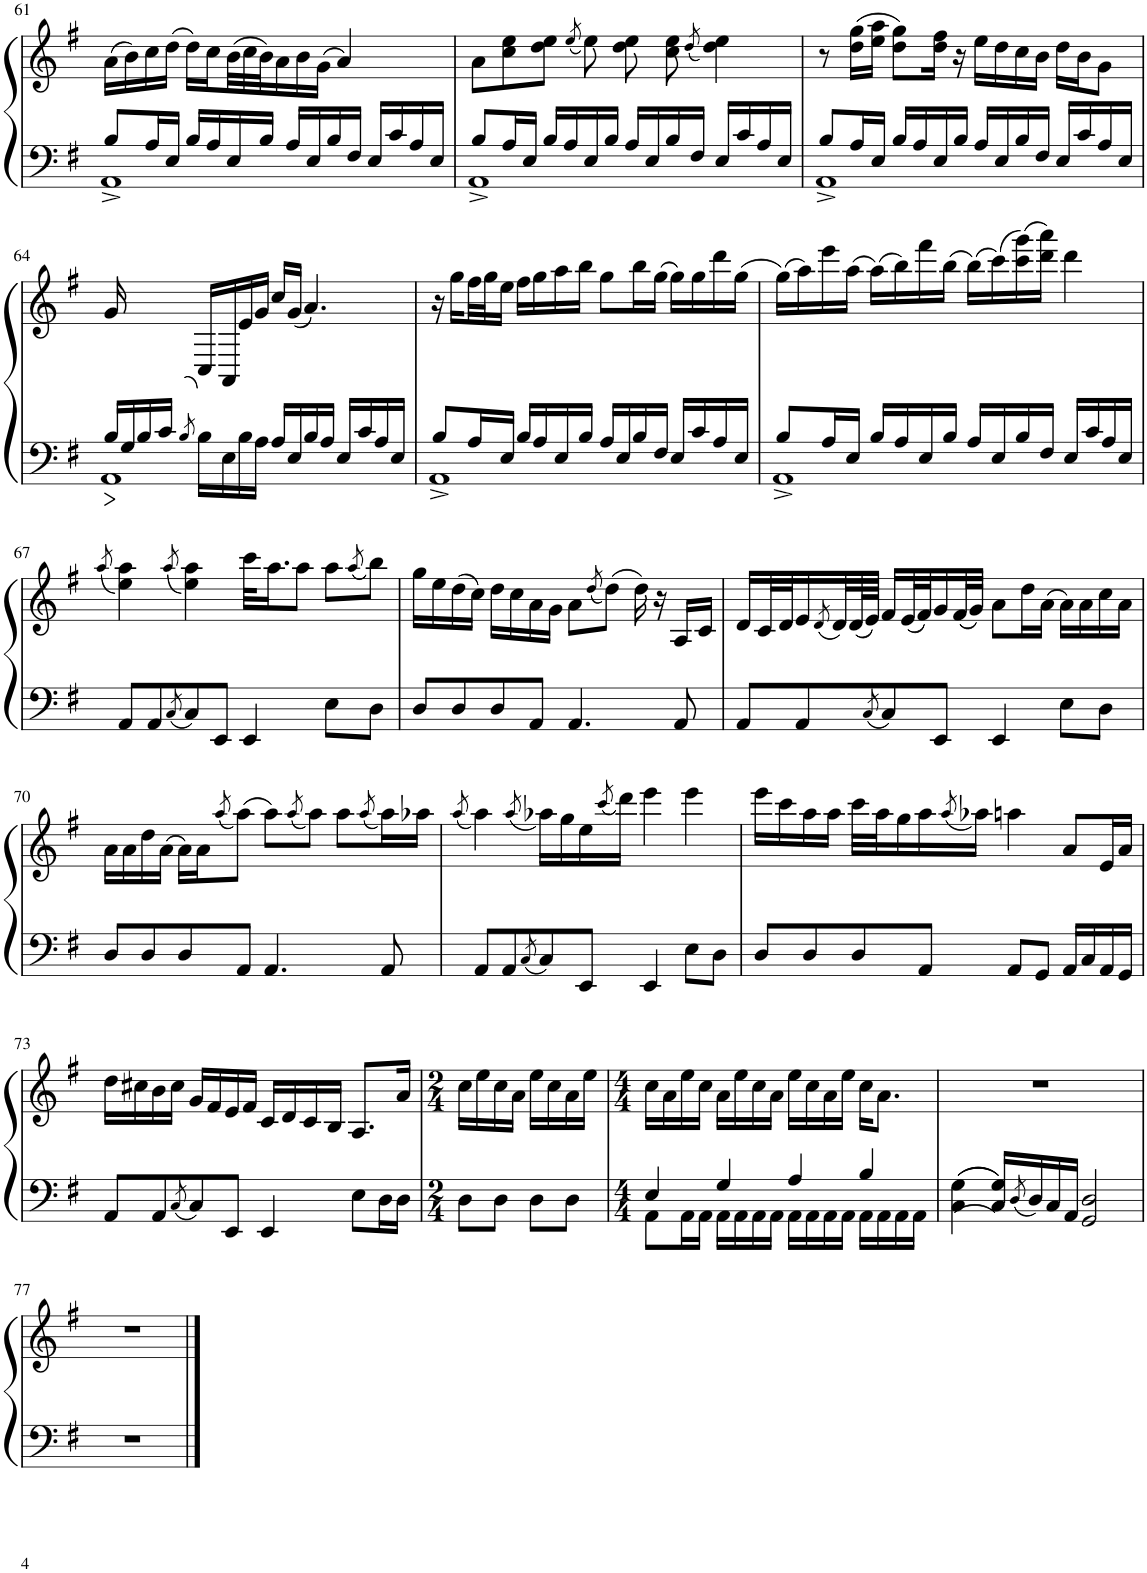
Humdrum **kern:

**kern	**kern
*part1	*part1
*staff2	*staff1
*I"Piano	*
*I'Pno.	*
!!LO:PB:g=z
*clefF4	*clefG2
*k[f#]	*k[f#]
*M4/4	*M4/4
=61	=61
*^	*
8B/L	1AA^	(16a\LL
.	.	16b\)
16A/L	.	16cc\
16E/JJ	.	(16dd\JJ
16B/LL	.	16dd\LL)
16A/	.	16cc\
16E/	.	(32b\L
.	.	32cc\
16B/JJ	.	32b\J)
.	.	16a\
16A/LL	.	.
.	.	16b\
16E/	.	.
.	.	(16g\JJ
16B/	.	.
.	.	4a/)
16F#/JJ	.	.
16E/LL	.	.
16c/	.	.
16A/	.	.
.	.	16.ryy
16E/JJ	.	.
=62	=62	=62
8B/L	1AA^	8a\L
16A/L	.	8cc\ 8ee\
16E/JJ	.	.
16B/LL	.	8dd\ 8ee\J
16A/	.	.
.	.	(8qee/
16E/	.	8ee\)
16B/JJ	.	.
16A/LL	.	8dd\ 8ee\
16E/	.	.
16B/	.	8cc\ 8ee\
16F#/JJ	.	.
.	.	(8qdd/
16E/LL	.	4dd\ 4ee\)
16c/	.	.
16A/	.	.
16E/JJ	.	.
=63	=63	=63
8B/L	1AA^	8r
16A/L	.	(16dd\ 16gg\LL
16E/JJ	.	16ee\ 16aa\JJ
16B/LL	.	8dd\ 8gg\L)
16A/	.	.
16E/	.	16dd\ 16ff#\Jk
16B/JJ	.	16r
16A/LL	.	16ee\LL
16E/	.	16dd\
16B/	.	16cc\
16F#/JJ	.	16b\JJ
16E/LL	.	16dd\LL
16c/	.	16b\J
16A/	.	8g\J
16E/JJ	.	.
!!LO:LB:g=z
=64	=64	=64
16B/LL	1AA	16g/
16G/	.	16ryy
16B/	.	8ryy
16c/JJ	.	.
8qB/	.	.
16B\LL	.	16C/LL
16E\	.	16AA/
16B\	.	16e/
16A\JJ	.	16g/JJ
16A/LL	.	16cc/LL
16E/	.	(16g/JJ
16B/	.	4.a/)
16A/JJ	.	.
16E/LL	.	.
16c/	.	.
16A/	.	.
16E/JJ	.	.
=65	=65	=65
8B/L	1AA^	16r
.	.	16gg\LL
16A/L	.	32ff#\L
.	.	32gg\J
16E/JJ	.	16ee\JJ
16B/LL	.	16ff#\LL
16A/	.	16gg\
16E/	.	16aa\
16B/JJ	.	16bb\JJ
16A/LL	.	8gg\L
16E/	.	.
16B/	.	16bb\L
16F#/JJ	.	(16gg\JJ
16E/LL	.	16gg\LL)
16c/	.	16gg\
16A/	.	16ddd\
16E/JJ	.	(16gg\JJ
=66	=66	=66
8B/L	1AA^	(16gg\LL)
.	.	16aa\)
16A/L	.	16eee\
16E/JJ	.	(16aa\JJ
16B/LL	.	(16aa\LL)
16A/	.	16bb\)
16E/	.	16fff#\
16B/JJ	.	(16bb\JJ
16A/LL	.	(16bb\LL)
16E/	.	(16ccc\)
16B/	.	(16ccc\ 16ggg\)
16F#/JJ	.	16ddd\ 16aaa\JJ)
16E/LL	.	4ddd\
16c/	.	.
16A/	.	.
16E/JJ	.	.
*v	*v	*
!!LO:LB:g=z
=67	=67
.	(8qaa/
8AA/L	4ee\ 4aa\)
8AA/	.
8qC/	(8qaa/
8C/	4ee\ 4aa\)
8EE/J	.
4EE/	32ccc\KLL
.	16.aa\J
.	8aa\J
8E\L	8aa\L
.	(8qaa/
8D\J	8bb\J)
=68	=68
8D/L	16gg\LL
.	16ee\
8D/	(16dd\
.	16cc\JJ)
8D/	16dd\LL
.	16cc\
8AA/J	16a\
.	16g\JJ
4.AA/	8a\L
.	(8qdd/
.	(8dd\J)
.	16dd\)
.	16r
8AA/	16A/LL
.	16c/JJ
=69	=69
8AA/L	16d/LL
.	32c/L
.	32d/J
8AA/	16e/
.	(8qd/
.	32d/L)
.	(64d/L
.	64e/JJJJ)
8qC/	.
8C/	16f#/LL
.	(32e/L
.	32f#/J)
8EE/J	16g/
.	(32f#/L
.	32g/JJJ)
4EE/	8a\L
.	16dd\L
.	(16a\JJ
8E\L	16a\LL)
.	16a\
8D\J	16cc\
.	16a\JJ
!!LO:LB:g=z
=70	=70
8D/L	16a\LL
.	16a\
8D/	16dd\
.	(16a\JJ
8D/	16a\LL)
.	16a\J
.	(8qaa/
8AA/J	(8aa\J)
4.AA/	8aa\L)
.	(8qaa/
.	8aa\J)
.	8aa\L
.	(8qaa/
8AA/	16aa\L)
.	16aa-X\JJ
=71	=71
.	(8qaa/
8AA/L	4aa\)
8AA/	.
8qC/	(8qaa/
8C/	16aa-X\LL)
.	16gg\
8EE/J	16ee\
.	(8qccc/
.	16ddd\JJ)
4EE/	4eee\
8E\L	4eee\
8D\J	.
=72	=72
8D/L	16eee\LL
.	16ccc\
8D/	16aa\
.	16aa\JJ
8D/	32ccc\LLL
.	32aa\J
.	16gg\
8AA/J	16aa\
.	(8qaa/
.	16aa-X\JJ)
8AA/L	4aan\
8GG/J	.
16AA/LL	8a/L
16C/	.
16AA/	16e/L
16GG/JJ	16a/JJ
!!LO:LB:g=z
=73	=73
8AA/L	16dd\LL
.	16cc#X\
8AA/	16b\
.	16cc#\JJ
8qC/	.
8C/	16g/LL
.	16f#/
8EE/J	16e/
.	16f#/JJ
4EE/	16c/LL
.	16d/
.	16c/
.	16B/JJ
8E\L	8.A/L
16D\L	.
16D\JJ	16a/Jk
=74	=74
*M2/4	*M2/4
8D\L	16cc\LL
.	16ee\
8D\J	16cc\
.	16a\JJ
8D\L	16ee\LL
.	16cc\
8D\J	16a\
.	16ee\JJ
=75	=75
*M4/4	*M4/4
*^	*
4E/	8AA\L	16cc\LL
.	.	16a\
.	16AA\L	16ee\
.	16AA\JJ	16cc\JJ
4G/	16AA\LL	16a\LL
.	16AA\	16ee\
.	16AA\	16cc\
.	16AA\JJ	16a\JJ
4A/	16AA\LL	16ee\LL
.	16AA\	16cc\
.	16AA\	16a\
.	16AA\JJ	16ee\JJ
4B/	16AA\LL	16cc\KL
.	16AA\	8.a\J
.	16AA\	.
.	16AA\JJ	.
*v	*v	*
=76	=76
4C\ 4G\	1r
16C/ 16G/LL	.
8qD/	.
16D/	.
16C/	.
16AA/JJ	.
2GG/ 2D/	.
!!LO:LB:g=z
=77	=77
1r	1r
==	==
*-	*-
